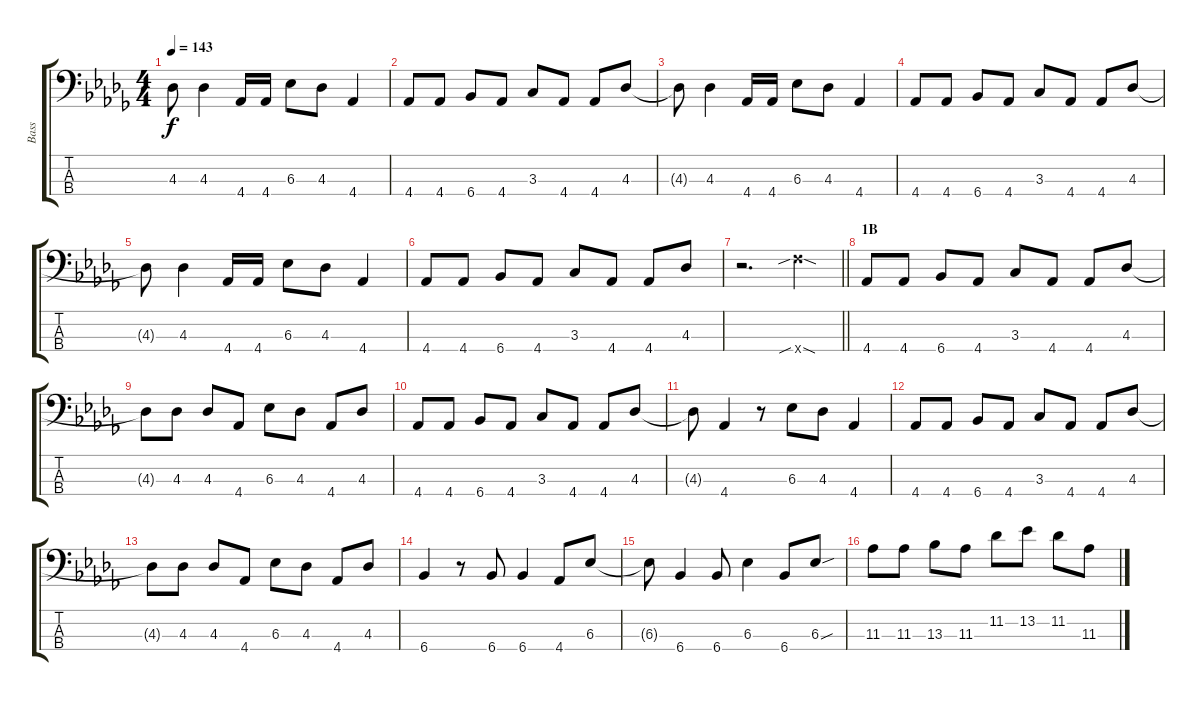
\track ("Bass" "Bass") {instrument electricbassfinger}
\staff {score tabs}
\tuning (G2 D2 A1 E1) {hide}
\ts (4 4)
\tempo 143
\clef f4
\ks db
4.3{t}.8{dy f} 4.3.4 4.4.16 4.4.16 6.3.8 4.3.8 4.4.4 |
4.4.8 4.4.8 6.4.8 4.4.8 3.3.8 4.4.8 4.4.8 4.3.8 |
4.3{t}.8 4.3.4 4.4.16 4.4.16 6.3.8 4.3.8 4.4.4 |
4.4.8 4.4.8 6.4.8 4.4.8 3.3.8 4.4.8 4.4.8 4.3.8 |
4.3{t}.8 4.3.4 4.4.16 4.4.16 6.3.8 4.3.8 4.4.4 |
4.4.8 4.4.8 6.4.8 4.4.8 3.3.8 4.4.8 4.4.8 4.3.8 |
\barLineRight lightlight
r.2{d} 13.4{sib sod x}.4 |
\section ("" "1B")
4.4.8 4.4.8 6.4.8 4.4.8 3.3.8 4.4.8 4.4.8 4.3.8 |
4.3{t}.8 4.3.8 4.3.8 4.4.8 6.3.8 4.3.8 4.4.8 4.3.8 |
4.4.8 4.4.8 6.4.8 4.4.8 3.3.8 4.4.8 4.4.8 4.3.8 |
4.3{t}.8 4.4.4 r.8 6.3.8 4.3.8 4.4.4 |
4.4.8 4.4.8 6.4.8 4.4.8 3.3.8 4.4.8 4.4.8 4.3.8 |
4.3{t}.8 4.3.8 4.3.8 4.4.8 6.3.8 4.3.8 4.4.8 4.3.8 |
6.4.4 r.8 6.4.8 6.4.4 4.4.8 6.3.8 |
6.3{t}.8 6.4.4 6.4.8 6.3.4 6.4.8 6.3{sou}.8 |
11.3.8 11.3.8 13.3.8 11.3.8 11.2.8 13.2.8 11.2.8 11.3.8
